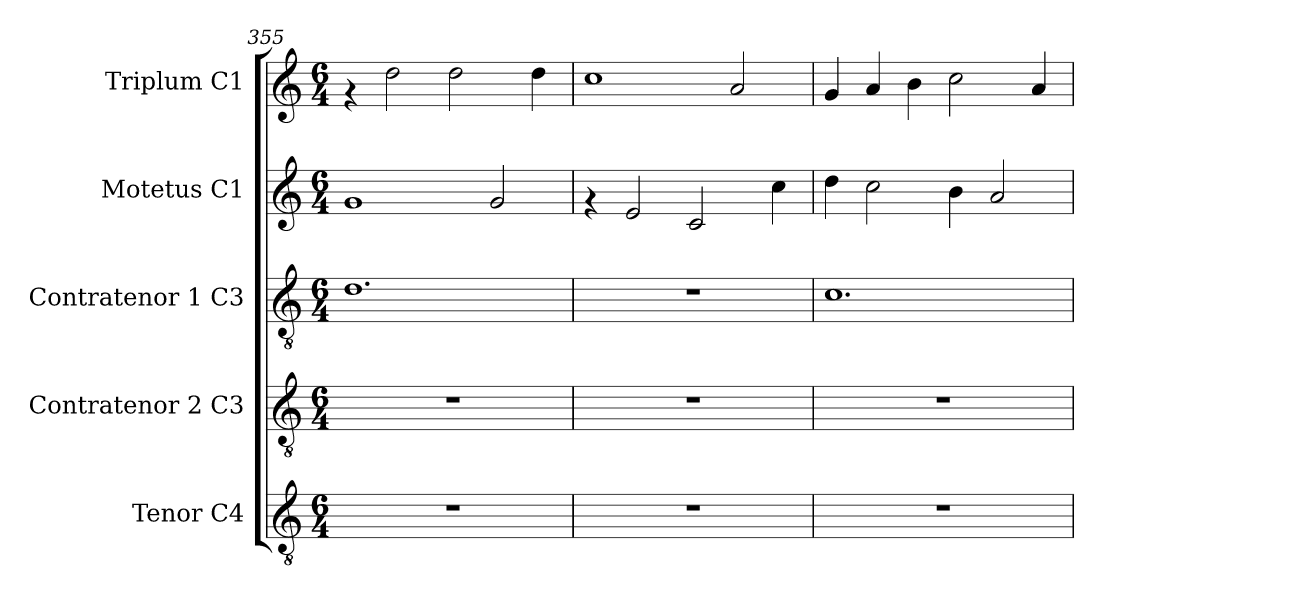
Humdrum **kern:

**kern	**kern	**kern	**text	**kern	**text	**kern	**text
*part5	*part4	*part3	*part3	*part2	*part2	*part1	*part1
*staff5	*staff4	*staff3	*staff3	*staff2	*staff2	*staff1	*staff1
*I"Tenor  C4	*I"Contratenor 2  C3	*I"Contratenor 1  C3	*	*I"Motetus  C1	*	*I"Triplum  C1	*
*I'T	*I'Ct2	*I'Ct1	*	*I'Mot	*	*I'Tr	*
*clefGv2	*clefGv2	*clefGv2	*	*clefG2	*	*clefG2	*
*k[]	*k[]	*k[]	*	*k[]	*	*k[]	*
*C:	*C:	*C:	*	*C:	*	*C:	*
*M6/4	*M6/4	*M6/4	*	*M6/4	*	*M6/4	*
=355	=355	=355	=355	=355	=355	=355	=355
!	!	!	!LO:LY:b:cj	!	!LO:LY:b:cj	!	!
1.r	1.r	1.d	.	1g	--	4rf	.
!	!	!	!	!	!	!	!LO:LY:b:cj
.	.	.	.	.	.	2dd\	.
!	!	!	!	!	!	!	!LO:LY:b:cj
.	.	.	.	.	.	2dd\	.
!	!	!	!	!	!LO:LY:b:cj	!	!
.	.	.	.	2g/	--	.	.
!	!	!	!	!	!	!	!LO:LY:b:cj
.	.	.	.	.	.	4dd\	.
=356	=356	=356	=356	=356	=356	=356	=356
!	!	!	!	!	!	!	!LO:LY:b:cj
1.r	1.r	1.r	.	4rf	.	1cc	.
!	!	!	!	!	!LO:LY:b:cj	!	!
.	.	.	.	2e/	--	.	.
!	!	!	!	!	!LO:LY:b:cj	!	!
.	.	.	.	2c/	--	.	.
!	!	!	!	!	!	!	!LO:LY:b:cj
.	.	.	.	.	.	2a/	.
!	!	!	!	!	!LO:LY:b:cj	!	!
.	.	.	.	4cc\	--	.	.
!!LO:LB:g=z
=357	=357	=357	=357	=357	=357	=357	=357
!	!	!	!LO:LY:b:cj	!	!LO:LY:b:cj	!	!LO:LY:b:cj
1.r	1.r	1.c	.	4dd\	--	4g/	.
!	!	!	!	!	!LO:LY:b:cj	!	!LO:LY:b:cj
.	.	.	.	2cc\	--	4a/	.
!	!	!	!	!	!	!	!LO:LY:b:cj
.	.	.	.	.	.	4b\	.
!	!	!	!	!	!LO:LY:b:cj	!	!LO:LY:b:cj
.	.	.	.	4b\	--	2cc\	.
!	!	!	!	!	!LO:LY:b:cj	!	!
.	.	.	.	2a/	--	.	.
!	!	!	!	!	!	!	!LO:LY:b:cj
.	.	.	.	.	.	4a/	.
=	=	=	=	=	=	=	=
*-	*-	*-	*-	*-	*-	*-	*-
